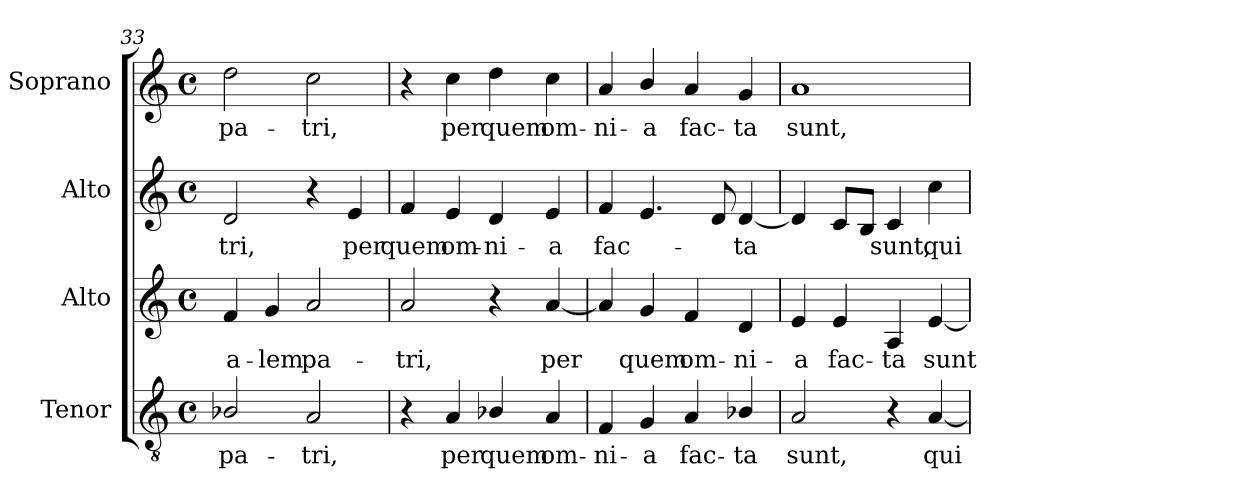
**kern	**text	**kern	**text	**kern	**text	**kern	**text
*part4	*part4	*part3	*part3	*part2	*part2	*part1	*part1
*staff4	*staff4	*staff3	*staff3	*staff2	*staff2	*staff1	*staff1
*I"Tenor	*	*I"Alto	*	*I"Alto	*	*I"Soprano	*
*I'T.	*	*I'A.	*	*I'A.	*	*I'S.	*
*clefGv2	*	*clefG2	*	*clefG2	*	*clefG2	*
*ITrd7c12	*	*	*	*	*	*	*
*k[]	*	*k[]	*	*k[]	*	*k[]	*
*C:	*	*C:	*	*C:	*	*C:	*
*M4/4	*	*M4/4	*	*M4/4	*	*M4/4	*
*met(c)	*	*met(c)	*	*met(c)	*	*met(c)	*
=33	=33	=33	=33	=33	=33	=33	=33
!	!LO:LY:b:color=#000000	!	!	!	!	!	!
!	!	!	!LO:LY:b:color=#000000	!	!	!	!
!	!	!	!	!	!LO:LY:b:color=#000000	!	!
!	!	!	!	!	!	!	!LO:LY:b:color=#000000
2BB-Xi/	pa-	4fi/	-a-	2di/	-tri,	2ddi\	pa-
!	!	!	!LO:LY:b:color=#000000	!	!	!	!
.	.	4gi/	-lem	.	.	.	.
!	!LO:LY:b:color=#000000	!	!	!	!	!	!
!	!	!	!LO:LY:b:color=#000000	!	!	!	!
!	!	!	!	!	!	!	!LO:LY:b:color=#000000
2AAi/	-tri,	2ai/	pa-	4r	.	2cci\	-tri,
!	!	!	!	!	!LO:LY:b:color=#000000	!	!
.	.	.	.	4ei/	per	.	.
=34	=34	=34	=34	=34	=34	=34	=34
!	!	!	!LO:LY:b:color=#000000	!	!	!	!
!	!	!	!	!	!LO:LY:b:color=#000000	!	!
4r	.	2ai/	-tri,	4fi/	quem	4r	.
!	!LO:LY:b:color=#000000	!	!	!	!	!	!
!	!	!	!	!	!LO:LY:b:color=#000000	!	!
!	!	!	!	!	!	!	!LO:LY:b:color=#000000
4AAi/	per	.	.	4ei/	om-	4cci\	per
!	!LO:LY:b:color=#000000	!	!	!	!	!	!
!	!	!	!	!	!LO:LY:b:color=#000000	!	!
!	!	!	!	!	!	!	!LO:LY:b:color=#000000
4BB-Xi/	quem	4r	.	4di/	-ni-	4ddi\	quem
!	!LO:LY:b:color=#000000	!	!	!	!	!	!
!	!	!	!LO:LY:b:color=#000000	!	!	!	!
!	!	!	!	!	!LO:LY:b:color=#000000	!	!
!	!	!	!	!	!	!	!LO:LY:b:color=#000000
4AAi/	om-	[4ai/	per	4ei/	-a	4cci\	om-
=35	=35	=35	=35	=35	=35	=35	=35
!	!LO:LY:b:color=#000000	!	!	!	!	!	!
!	!	!	!	!	!LO:LY:b:color=#000000	!	!
!	!	!	!	!	!	!	!LO:LY:b:color=#000000
4FFi/	-ni-	4ai/]	.	4fi/	fac-	4ai/	-ni-
!	!LO:LY:b:color=#000000	!	!	!	!	!	!
!	!	!	!LO:LY:b:color=#000000	!	!	!	!
!	!	!	!	!	!	!	!LO:LY:b:color=#000000
4GGi/	-a	4gi/	quem	4.ei/	.	4bi/	-a
!	!LO:LY:b:color=#000000	!	!	!	!	!	!
!	!	!	!LO:LY:b:color=#000000	!	!	!	!
!	!	!	!	!	!	!	!LO:LY:b:color=#000000
4AAi/	fac-	4fi/	om-	.	.	4ai/	fac-
.	.	.	.	8di/	.	.	.
!	!LO:LY:b:color=#000000	!	!	!	!	!	!
!	!	!	!LO:LY:b:color=#000000	!	!	!	!
!	!	!	!	!	!LO:LY:b:color=#000000	!	!
!	!	!	!	!	!	!	!LO:LY:b:color=#000000
4BB-Xi/	-ta	4di/	-ni-	[4di/	-ta	4gi/	-ta
!!LO:PB:g=z
=36	=36	=36	=36	=36	=36	=36	=36
!	!LO:LY:b:color=#000000	!	!	!	!	!	!
!	!	!	!LO:LY:b:color=#000000	!	!	!	!
!	!	!	!	!	!	!	!LO:LY:b:color=#000000
2AAi/	sunt,	4ei/	-a	4di/]	.	1ai	sunt,
!	!	!	!LO:LY:b:color=#000000	!	!	!	!
.	.	4ei/	fac-	8ci/L	.	.	.
.	.	.	.	8Bi/J	.	.	.
!	!	!	!LO:LY:b:color=#000000	!	!	!	!
!	!	!	!	!	!LO:LY:b:color=#000000	!	!
4r	.	4Ai/	-ta	4ci/	sunt,	.	.
!	!LO:LY:b:color=#000000	!	!	!	!	!	!
!	!	!	!LO:LY:b:color=#000000	!	!	!	!
!	!	!	!	!	!LO:LY:b:color=#000000	!	!
[4AAi/	qui	[4ei/	sunt	4cci\	qui	.	.
=	=	=	=	=	=	=	=
*-	*-	*-	*-	*-	*-	*-	*-
